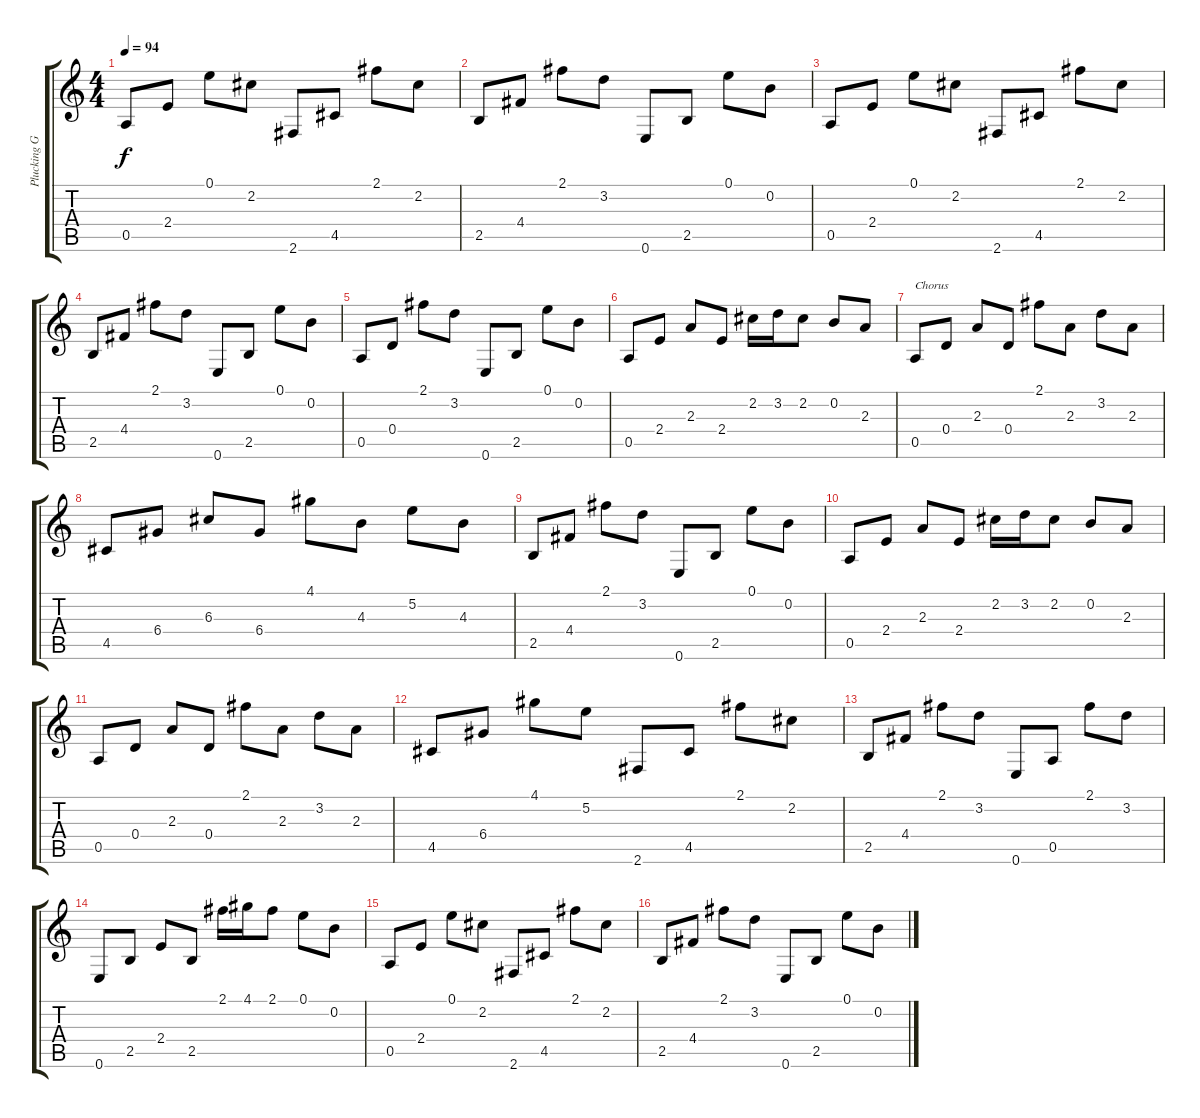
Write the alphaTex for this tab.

\track ("Plucking Guitar 1" "Plucking G") {instrument acousticguitarsteel}
\staff {score tabs}
\tuning (E4 B3 G3 D3 A2 E2) {hide}
\ts (4 4)
\tempo 94
\clef g2
\ks c
0.5.8{dy f} 2.4.8 0.1.8 2.2.8 2.6.8 4.5.8 2.1.8 2.2.8 |
2.5.8 4.4.8 2.1.8 3.2.8 0.6.8 2.5.8 0.1.8 0.2.8 |
0.5.8 2.4.8 0.1.8 2.2.8 2.6.8 4.5.8 2.1.8 2.2.8 |
2.5.8 4.4.8 2.1.8 3.2.8 0.6.8 2.5.8 0.1.8 0.2.8 |
0.5.8 0.4.8 2.1.8 3.2.8 0.6.8 2.5.8 0.1.8 0.2.8 |
0.5.8 2.4.8 2.3.8 2.4.8 2.2.16 3.2.16 2.2.8 0.2.8 2.3.8 |
0.5.8{txt "Chorus"} 0.4.8 2.3.8 0.4.8 2.1.8 2.3.8 3.2.8 2.3.8 |
4.5.8 6.4.8 6.3.8 6.4.8 4.1.8 4.3.8 5.2.8 4.3.8 |
2.5.8 4.4.8 2.1.8 3.2.8 0.6.8 2.5.8 0.1.8 0.2.8 |
0.5.8 2.4.8 2.3.8 2.4.8 2.2.16 3.2.16 2.2.8 0.2.8 2.3.8 |
0.5.8 0.4.8 2.3.8 0.4.8 2.1.8 2.3.8 3.2.8 2.3.8 |
4.5.8 6.4.8 4.1.8 5.2.8 2.6.8 4.5.8 2.1.8 2.2.8 |
2.5.8 4.4.8 2.1.8 3.2.8 0.6.8 0.5.8 2.1.8 3.2.8 |
0.6.8 2.5.8 2.4.8 2.5.8 2.1.16 4.1.16 2.1.8 0.1.8 0.2.8 |
0.5.8 2.4.8 0.1.8 2.2.8 2.6.8 4.5.8 2.1.8 2.2.8 |
2.5.8 4.4.8 2.1.8 3.2.8 0.6.8 2.5.8 0.1.8 0.2.8
